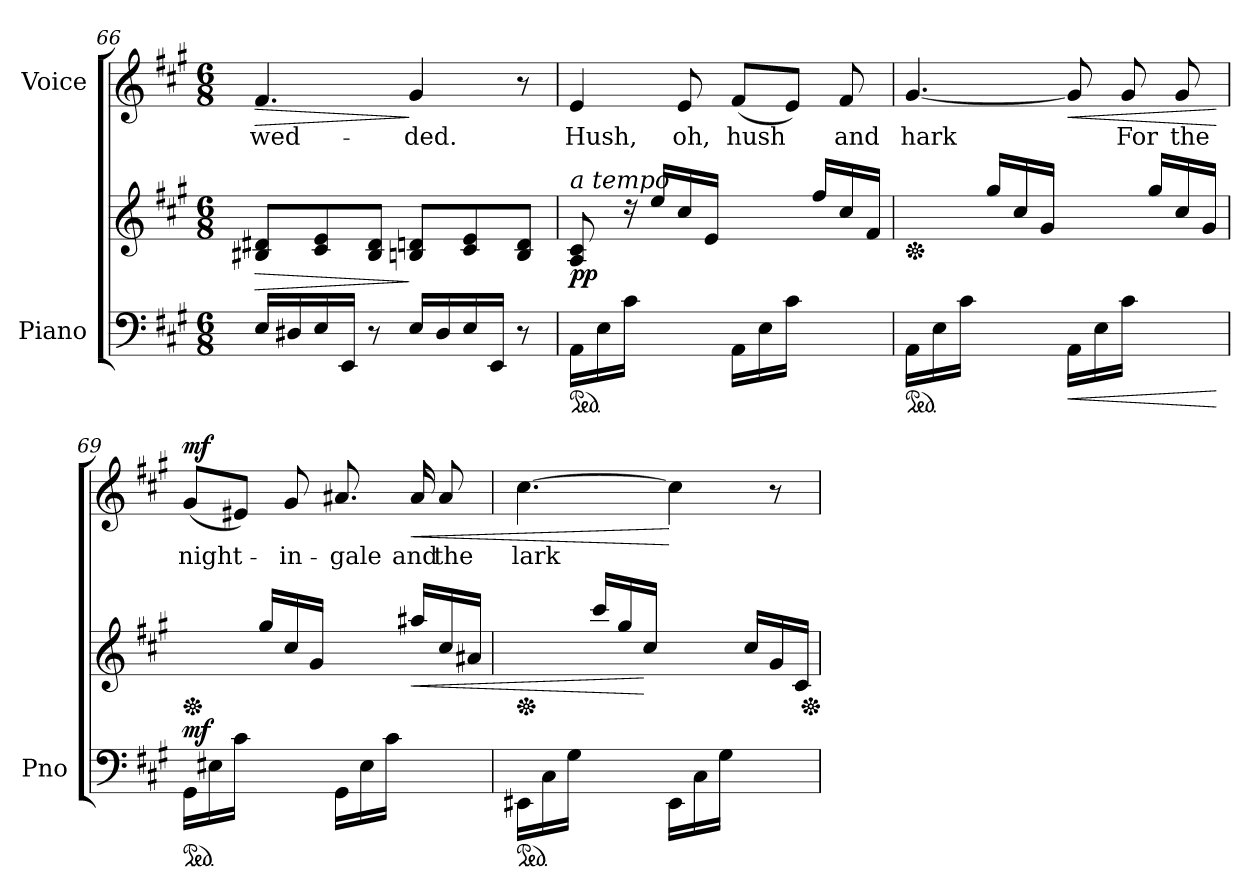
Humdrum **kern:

**kern	**kern	**dynam	**kern	**text	**dynam
*part2	*part2	*part2	*part1	*part1	*part1
*staff3	*staff2	*staff2/3	*staff1	*staff1	*staff1
*I"Piano	*	*	*I"Voice	*	*
*I'Pno	*	*	*	*	*
*clefF4	*clefG2	*	*clefG2	*	*
*k[f#c#g#]	*k[f#c#g#]	*	*k[f#c#g#]	*	*
*M6/8	*M6/8	*	*M6/8	*	*
=66	=66	=66	=66	=66	=66
!	!	!LO:HP:b	!	!LO:LY:b	!LO:HP:b
16E/LL	8B#X/ 8d#X/L	>	4.f#/	wed-	>
16D#X/	.	.	.	.	.
16E/	8c#/ 8e/	.	.	.	.
16EE/JJ	.	.	.	.	.
8r	8B#/ 8d#/J	.	.	.	.
!	!	!	!	!LO:LY:b	!
16E/LL	8Bn/ 8dn/L	]	4g#/	-ded.	]
16D#/	.	.	.	.	.
16E/	8c#/ 8e/	.	.	.	.
16EE/JJ	.	.	.	.	.
8r	8B/ 8d/J	.	8r	.	.
=67	=67	=67	=67	=67	=67
*ped	*	*	*	*	*
*	*	*	*MM84	*	*
*	*^	*	*	*	*
!	!LO:TX:a:i:t=a tempo	!	!	!	!	!
!	!	!	!LO:DY:b	!	!LO:LY:b	!LO:DY:a
!	!	!	!	!	!	!LO:DY:n=1:a
(>16AA\LL	8A/ 8c#/	8.ryy	pp	4e/	Hush,	pp other-dynamics
16E\	.	.	.	.	.	.
16c#\JJ	16rdd	.	.	.	.	.
8.ryy	16rgyy	16ee/LL	.	.	.	.
!	!	!	!	!	!LO:LY:b	!
.	8rgyy	16cc#/	.	8e/	oh,	.
.	.	16e/JJ)	.	.	.	.
!	!	!	!	!	!LO:LY:b	!
(>16AA\LL	4rgyy	8.ryy	.	(<8f#/L	hush	.
16E\	.	.	.	.	.	.
16c#\JJ	.	.	.	8e/J)	.	.
8.ryy	.	16ff#/LL	.	.	.	.
!	!	!	!	!	!LO:LY:b	!
.	8rgyy	16cc#/	.	8f#/	and	.
.	.	16f#/JJ)	.	.	.	.
!!LO:LB:g=z
=68	=68	=68	=68	=68	=68	=68
*ped	*	*	*	*	*	*
*	*Xped	*	*	*	*	*
!	!	!	!	!	!LO:LY:b	!
(>16AA\LL	2.ryy	8.ryy	.	[4.g#/	hark	.
16E\	.	.	.	.	.	.
16c#\JJ	.	.	.	.	.	.
8.ryy	.	16gg#/LL	.	.	.	.
.	.	16cc#/	.	.	.	.
.	.	16g#/JJ)	.	.	.	.
!	!	!	!LO:HP:b=2	!	!	!LO:HP:b
(>16AA\LL	.	8.ryy	<	8g#/]	.	<
16E\	.	.	.	.	.	.
!	!	!	!	!	!LO:LY:b	!
16c#\JJ	.	.	.	8g#/	For	.
8.ryy	.	16gg#/LL	.	.	.	.
!	!	!	!	!	!LO:LY:b	!
.	.	16cc#/	.	8g#/	the	.
.	.	16g#/JJ)	.	.	.	.
*	*v	*v	*	*	*	*
.	.	[	.	.	[
=69	=69	=69	=69	=69	=69
*ped	*	*	*	*	*
*	*Xped	*	*	*	*
*	*^	*	*	*	*
!	!	!	!LO:DY:a=2	!	!LO:LY:b	!LO:DY:a
(>16GG#\LL	2.ryy	8.ryy	mf	(<8g#/L	night-	mf
16E#X\	.	.	.	.	.	.
16c#\JJ	.	.	.	8e#X/J)	.	.
8.ryy	.	16gg#/LL	.	.	.	.
!	!	!	!	!	!LO:LY:b	!
.	.	16cc#/	.	8g#/	-in-	.
.	.	16g#/JJ)	.	.	.	.
!	!	!	!	!	!LO:LY:b	!
(>16GG#\LL	.	8.ryy	.	8.a#X/	-gale	.
16E#\	.	.	.	.	.	.
16c#\JJ	.	.	.	.	.	.
!	!	!	!LO:HP:b	!	!LO:LY:b	!LO:HP:b
8.ryy	.	16aa#X/LL	<	16a#/	and	<
!	!	!	!	!	!LO:LY:b	!
.	.	16cc#/	.	8a#/	the	.
.	.	16a#X/JJ)	.	.	.	.
=70	=70	=70	=70	=70	=70	=70
*ped	*	*	*	*	*	*
*	*Xped	*	*	*	*	*
!	!	!	!	!	!LO:LY:b	!
(>16EE#X\LL	2.ryy	8.ryy	.	[4.cc#\	lark	.
16C#\	.	.	.	.	.	.
16G#\JJ	.	.	.	.	.	.
8.ryy	.	16ccc#/LL	.	.	.	.
.	.	16gg#/	.	.	.	.
.	.	16cc#/JJ)	[	.	.	.
16EE#\LL	.	8.ryy	.	4cc#\]	.	[
16C#\	.	.	.	.	.	.
16G#\JJ	.	.	.	.	.	.
8.ryy	.	16cc#/LL	.	.	.	.
.	.	16g#/	.	8r	.	.
.	.	16c#/JJ	.	.	.	.
*	*Xped	*	*	*	*	*
*	*v	*v	*	*	*	*
=	=	=	=	=	=
*-	*-	*-	*-	*-	*-
